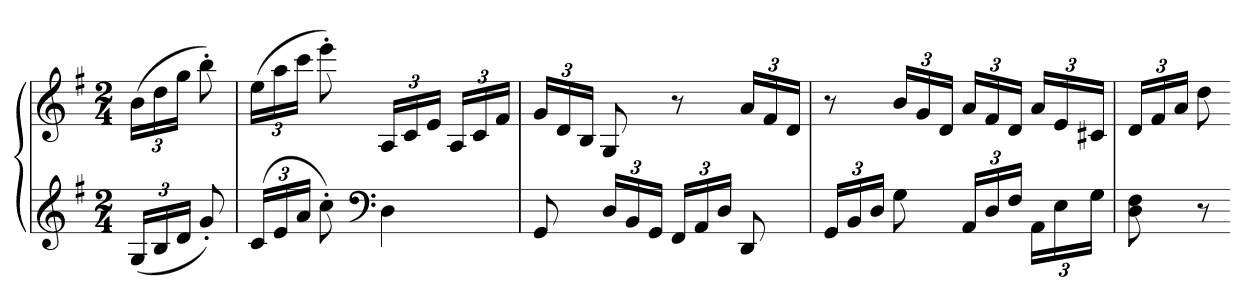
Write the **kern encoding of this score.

**kern	**kern
*part1	*part1
*staff2	*staff1
*clefG2	*clefG2
*k[f#]	*k[f#]
*G:	*G:
*M2/4	*M2/4
=	=
(24GLL	(24bLL
24B	24dd
24dJJ	24ggJJ
8g')	8bb')
=	=
(24cLL	(24eeLL
24e	24aa
24aJJ	24cccJJ
8cc')	8eee')
*clefF4	*
4D	24ALL
.	24c
.	24eJJ
.	24ALL
.	24c
.	24f#JJ
=	=
8GG	24gLL
.	24d
.	24BJJ
24DLL	8G
24BB	.
24GGJJ	.
24FF#LL	8r
24AA	.
24DJJ	.
8DD	24aLL
.	24f#
.	24dJJ
=	=
24GGLL	8r
24BB	.
24DJJ	.
8G	24bLL
.	24g
.	24dJJ
24AALL	24aLL
24D	24f#
24F#JJ	24dJJ
24AALL	24aLL
24E	24e
24GJJ	24c#XJJ
=	=
8D 8F#	24dLL
.	24f#
.	24aJJ
8r	8dd
=-	=-
*-	*-
